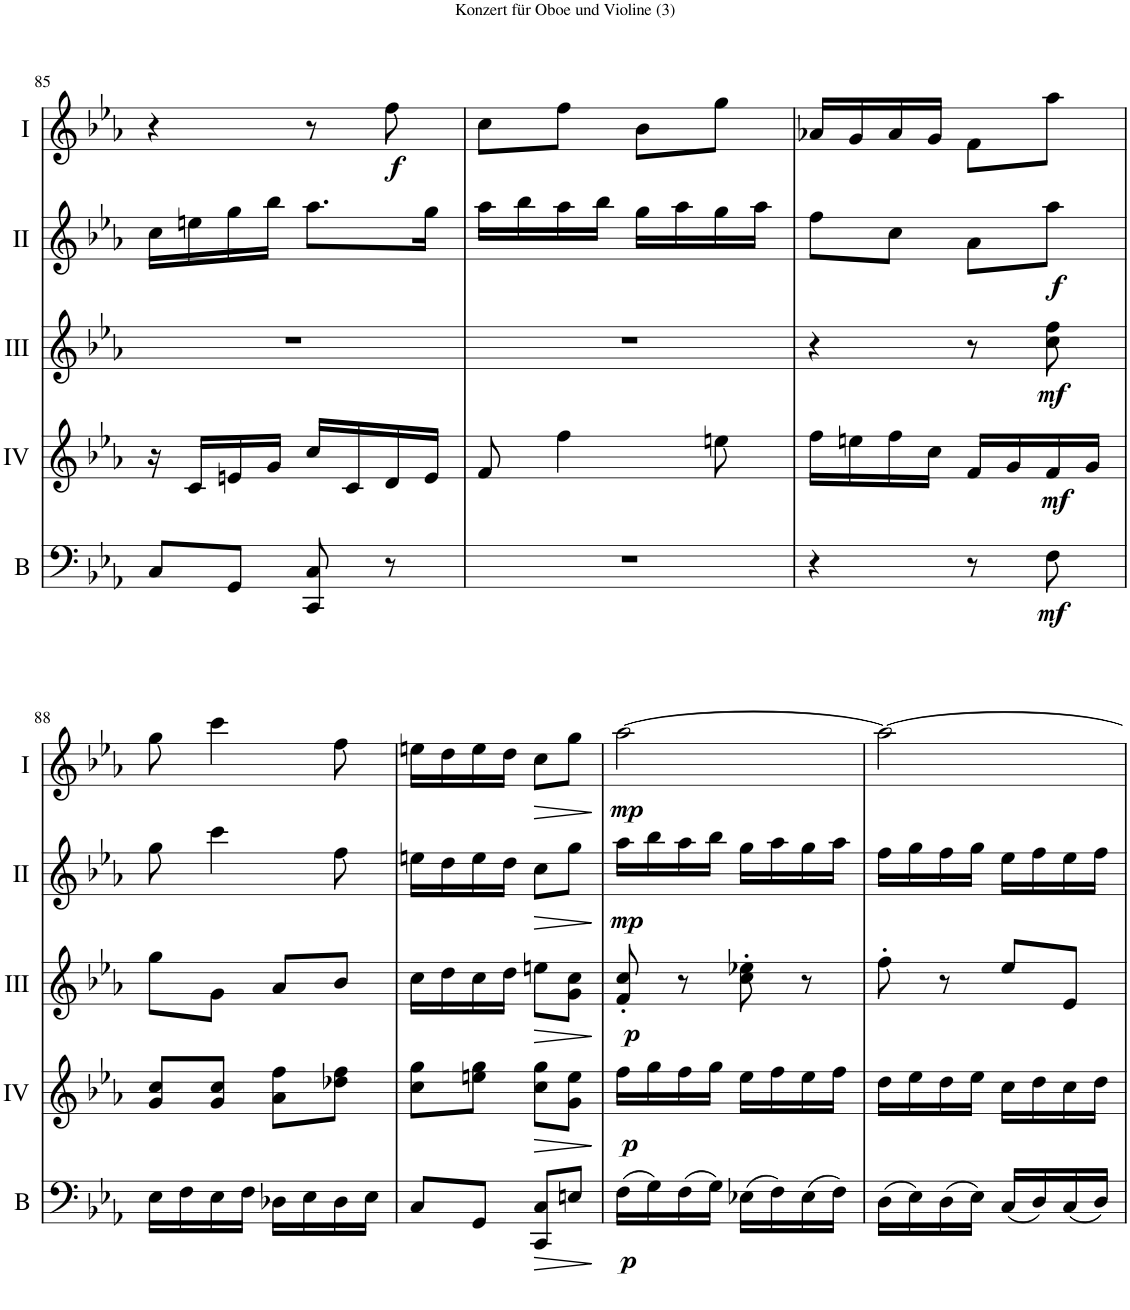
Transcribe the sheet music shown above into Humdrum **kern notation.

**kern	**dynam	**kern	**dynam	**kern	**dynam	**kern	**dynam	**kern	**dynam
*part5	*part5	*part4	*part4	*part3	*part3	*part2	*part2	*part1	*part1
*staff5	*staff5	*staff4	*staff4	*staff3	*staff3	*staff2	*staff2	*staff1	*staff1
*I"Basson	*	*I"Acc. 4	*	*I"Acc. 3	*	*I"Acc. 2	*	*I"Acc. 1	*
*I'B	*	*	*	*	*	*	*	*	*
!!LO:PB:g=z
*clefF4	*	*clefG2	*	*clefG2	*	*clefG2	*	*clefG2	*
*Trd7c12	*	*Trd7c12	*	*	*	*	*	*	*
*k[b-e-a-]	*	*k[b-e-a-]	*	*k[b-e-a-]	*	*k[b-e-a-]	*	*k[b-e-a-]	*
*M2/4	*	*M2/4	*	*M2/4	*	*M2/4	*	*M2/4	*
=85	=85	=85	=85	=85	=85	=85	=85	=85	=85
8C/L	.	16r	.	2r	.	16cc\LL	.	4r	.
.	.	16c/LL	.	.	.	16een\	.	.	.
8GG/J	.	16en/	.	.	.	16gg\	.	.	.
.	.	16g/JJ	.	.	.	16bb-\JJ	.	.	.
8CC/ 8C/	.	16cc/LL	.	.	.	8.aa-\L	.	8r	.
.	.	16c/	.	.	.	.	.	.	.
!	!	!	!	!	!	!	!	!	!LO:DY:b
8r	.	16d/	.	.	.	.	.	8ff\	f
.	.	16e/JJ	.	.	.	16gg\Jk	.	.	.
=86	=86	=86	=86	=86	=86	=86	=86	=86	=86
2r	.	8f/	.	2r	.	16aa-\LL	.	8cc\L	.
.	.	.	.	.	.	16bb-\	.	.	.
.	.	4ff\	.	.	.	16aa-\	.	8ff\J	.
.	.	.	.	.	.	16bb-\JJ	.	.	.
.	.	.	.	.	.	16gg\LL	.	8b-\L	.
.	.	.	.	.	.	16aa-\	.	.	.
.	.	8een\	.	.	.	16gg\	.	8gg\J	.
.	.	.	.	.	.	16aa-\JJ	.	.	.
=87	=87	=87	=87	=87	=87	=87	=87	=87	=87
4r	.	16ff\LL	.	4r	.	8ff\L	.	16a-X/LL	.
.	.	16een\	.	.	.	.	.	16g/	.
.	.	16ff\	.	.	.	8cc\J	.	16a-/	.
.	.	16cc\JJ	.	.	.	.	.	16g/JJ	.
8r	.	16f/LL	.	8r	.	8a-\L	.	8f\L	.
.	.	16g/	.	.	.	.	.	.	.
!	!LO:DY:b	!	!LO:DY:b	!	!LO:DY:b	!	!LO:DY:b	!	!
8F\	mf	16f/	mf	8cc\ 8ff\	mf	8aa-\J	f	8aa-\J	.
.	.	16g/JJ	.	.	.	.	.	.	.
!!LO:LB:g=z
=88	=88	=88	=88	=88	=88	=88	=88	=88	=88
16E-\LL	.	8g/ 8cc/L	.	8gg\L	.	8gg\	.	8gg\	.
16F\	.	.	.	.	.	.	.	.	.
16E-\	.	8g/ 8cc/J	.	8g\J	.	4ccc\	.	4ccc\	.
16F\JJ	.	.	.	.	.	.	.	.	.
16D-X\LL	.	8a-\ 8ff\L	.	8a-/L	.	.	.	.	.
16E-\	.	.	.	.	.	.	.	.	.
16D-\	.	8dd-X\ 8ff\J	.	8b-/J	.	8ff\	.	8ff\	.
16E-\JJ	.	.	.	.	.	.	.	.	.
=89	=89	=89	=89	=89	=89	=89	=89	=89	=89
8C/L	.	8cc\ 8gg\L	.	16cc\LL	.	16een\LL	.	16een\LL	.
.	.	.	.	16dd\	.	16dd\	.	16dd\	.
8GG/J	.	8een\ 8gg\J	.	16cc\	.	16ee\	.	16ee\	.
.	.	.	.	16dd\JJ	.	16dd\JJ	.	16dd\JJ	.
!	!LO:HP:b	!	!LO:HP:b	!	!LO:HP:b	!	!LO:HP:b	!	!LO:HP:b
8CC/ 8C/L	>	8cc\ 8gg\L	>	8een\L	>	8cc\L	>	8cc\L	>
8En/J	.	8g\ 8ee\J	.	8g\ 8cc\J	.	8gg\J	.	8gg\J	.
.	]	.	]	.	]	.	]	.	]
=90	=90	=90	=90	=90	=90	=90	=90	=90	=90
!	!LO:DY:b	!	!LO:DY:b	!	!LO:DY:b	!	!LO:DY:b	!	!LO:DY:b
(16F\LL	p	16ff\LL	p	8f/' 8cc/'	p	16aa-\LL	mp	[2aa-\	mp
16G\)	.	16gg\	.	.	.	16bb-\	.	.	.
(16F\	.	16ff\	.	8r	.	16aa-\	.	.	.
16G\JJ)	.	16gg\JJ	.	.	.	16bb-\JJ	.	.	.
(16E-X\LL	.	16ee-\LL	.	8cc\' 8ee-X\'	.	16gg\LL	.	.	.
16F\)	.	16ff\	.	.	.	16aa-\	.	.	.
(16E-\	.	16ee-\	.	8r	.	16gg\	.	.	.
16F\JJ)	.	16ff\JJ	.	.	.	16aa-\JJ	.	.	.
=91	=91	=91	=91	=91	=91	=91	=91	=91	=91
(16D\LL	.	16dd\LL	.	8ff'\	.	16ff\LL	.	2aa-\_	.
16E-\)	.	16ee-\	.	.	.	16gg\	.	.	.
(16D\	.	16dd\	.	8r	.	16ff\	.	.	.
16E-\JJ)	.	16ee-\JJ	.	.	.	16gg\JJ	.	.	.
(16C/LL	.	16cc\LL	.	8ee-/L	.	16ee-\LL	.	.	.
16D/)	.	16dd\	.	.	.	16ff\	.	.	.
(16C/	.	16cc\	.	8e-/J	.	16ee-\	.	.	.
16D/JJ)	.	16dd\JJ	.	.	.	16ff\JJ	.	.	.
=	=	=	=	=	=	=	=	=	=
*-	*-	*-	*-	*-	*-	*-	*-	*-	*-
